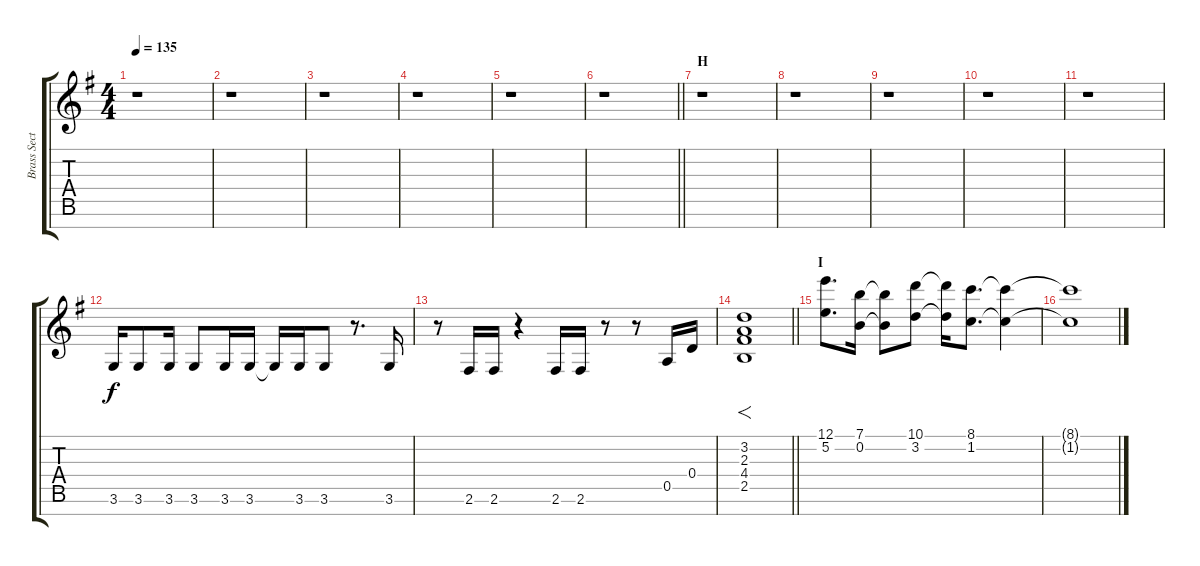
\track ("Brass Section I" "Brass Sect") {instrument brasssection}
\staff {score tabs}
\tuning (E5 B4 G4 D4 A3 E3 B2) {hide}
\ts (4 4)
\tempo 135
\clef g2
\ks g
r.1{dy f} |
r.1 |
r.1 |
r.1 |
r.1 |
\barLineRight lightlight
r.1 |
\section ("" "H")
r.1 |
r.1 |
r.1 |
r.1 |
r.1 |
3.6.16 3.6.8 3.6.16 3.6.8 3.6.16 3.6.16 3.6{t}.16 3.6.16 3.6.8 r.8{d} 3.6.16 |
r.8 2.6.16 2.6.16 r.4 2.6.16 2.6.16 r.8 r.8 0.5.16 0.4.16 |
\barLineRight lightlight
(3.2 2.3 4.4 2.5).1{f} |
\section ("" "I")
(12.1 5.2).8{d} (7.1 0.2).16 (7.1{t} 0.2{t}).8 (10.1 3.2).8 (10.1{t} 3.2{t}).16 (8.1 1.2).8{d} (8.1{t} 1.2{t}).4 |
(8.1{t} 1.2{t}).1
